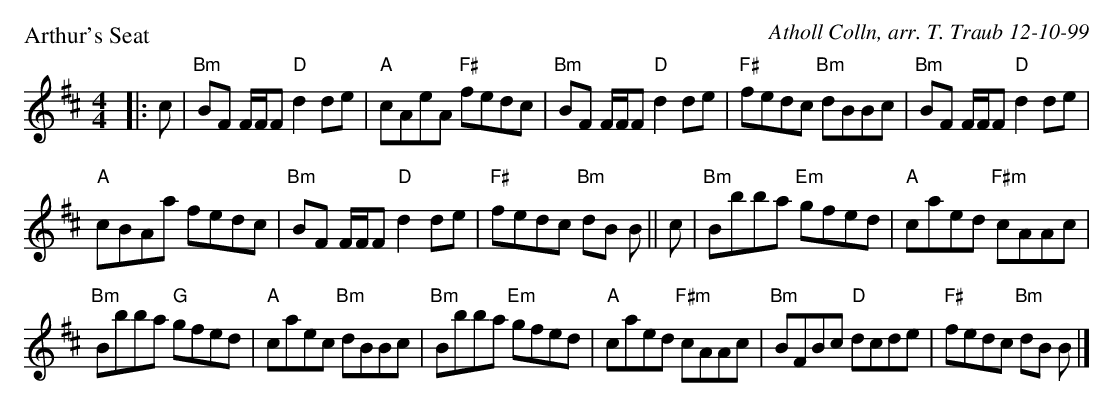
X:1
P: Arthur's Seat
C: Atholl Colln, arr. T. Traub 12-10-99
M: 4/4
K: Bm
L: 1/8
|: c|"Bm"BF F/F/F "D"d2 de|"A"cAeA "F#"fedc|"Bm"BF F/F/F "D"d2 de|"F#"fedc "Bm"dBBc|"Bm"BF F/F/F "D"d2 de|
"A"cBAa fedc|"Bm"BF F/F/F "D"d2 de|"F#"fedc "Bm"dB B || c |"Bm"Bbba "Em"gfed |"A"caed "F#m"cAAc|
"Bm"Bbba "G"gfed|"A"caec "Bm"dBBc|"Bm"Bbba "Em"gfed|"A"caed "F#m"cAAc|"Bm"BFBc "D"dcde |"F#"fedc "Bm"dB B |]
